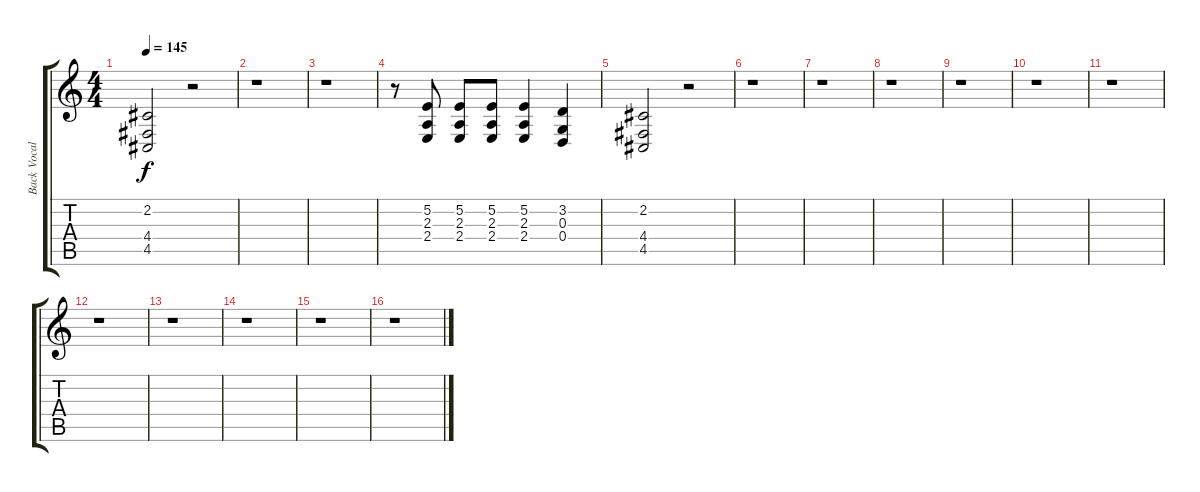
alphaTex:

\track ("Back Vocals" "Back Vocal") {instrument lead6voice}
\staff {score tabs}
\tuning (E4 B3 G3 D3 A2 E2) {hide}
\ts (4 4)
\tempo 145
\clef g2
\ks c
(2.2 4.4 4.5).2{dy f} r.2 |
r.1 |
r.1 |
r.8 (5.2 2.3 2.4).8 (5.2 2.3 2.4).8 (5.2 2.3 2.4).8 (5.2 2.3 2.4).4 (3.2 0.3 0.4).4 |
(2.2 4.4 4.5).2 r.2 |
r.1 |
r.1 |
r.1 |
r.1 |
r.1 |
r.1 |
r.1 |
r.1 |
r.1 |
r.1 |
r.1
